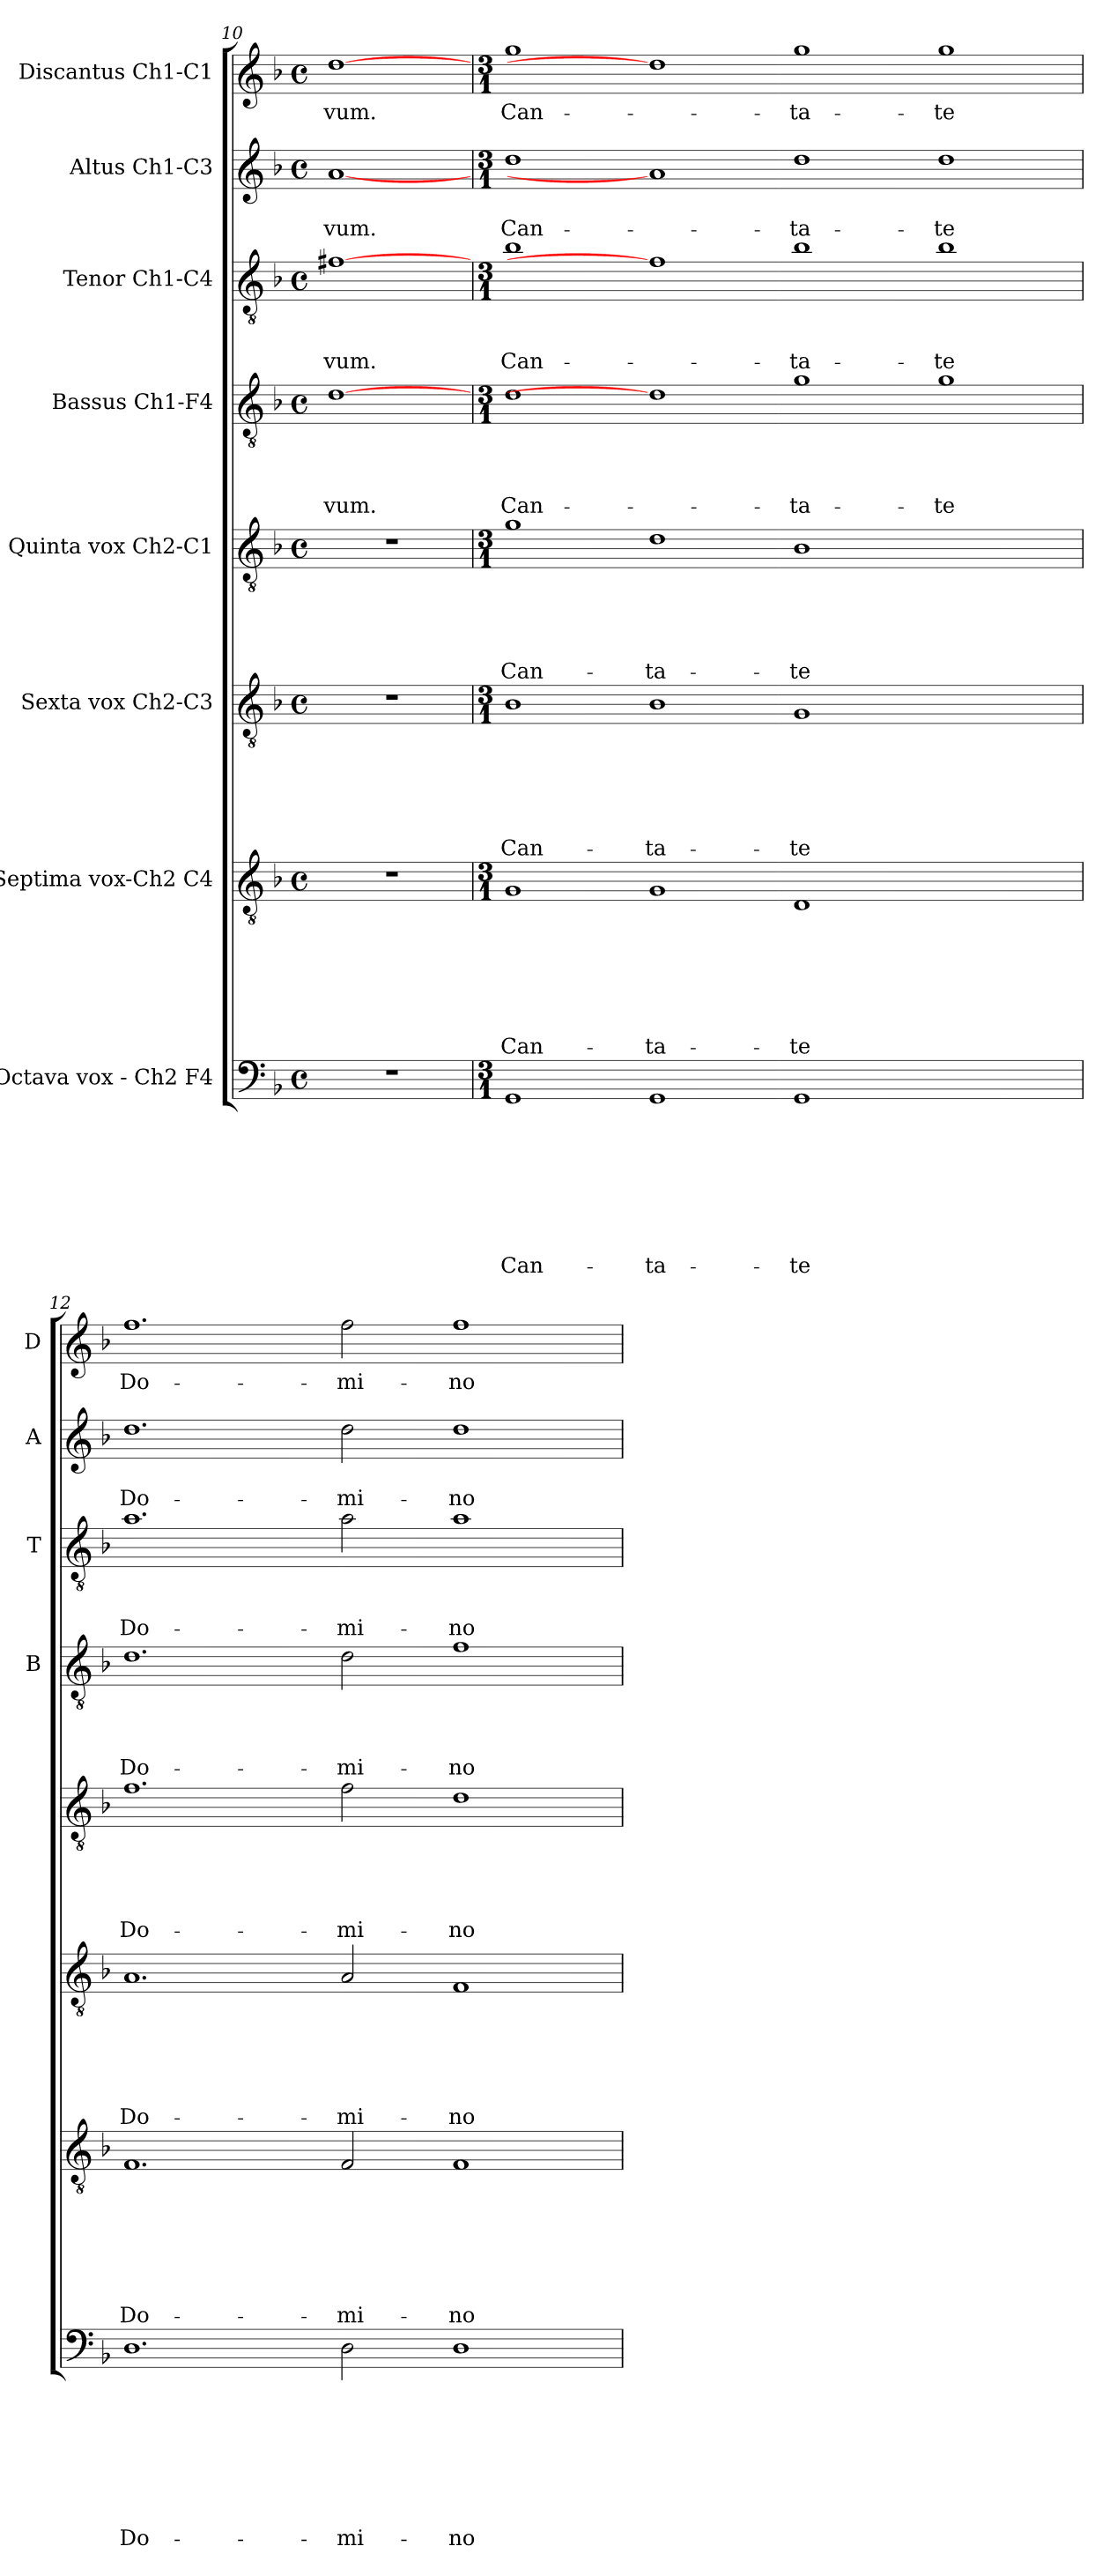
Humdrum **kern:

**kern	**text	**text	**text	**text	**text	**text	**text	**text	**kern	**text	**text	**text	**text	**text	**text	**text	**kern	**text	**text	**text	**text	**text	**text	**kern	**text	**text	**text	**text	**text	**kern	**text	**text	**text	**text	**kern	**text	**text	**text	**kern	**text	**text	**kern	**text
*part8	*part8	*part8	*part8	*part8	*part8	*part8	*part8	*part8	*part7	*part7	*part7	*part7	*part7	*part7	*part7	*part7	*part6	*part6	*part6	*part6	*part6	*part6	*part6	*part5	*part5	*part5	*part5	*part5	*part5	*part4	*part4	*part4	*part4	*part4	*part3	*part3	*part3	*part3	*part2	*part2	*part2	*part1	*part1
*staff8	*staff8	*staff8	*staff8	*staff8	*staff8	*staff8	*staff8	*staff8	*staff7	*staff7	*staff7	*staff7	*staff7	*staff7	*staff7	*staff7	*staff6	*staff6	*staff6	*staff6	*staff6	*staff6	*staff6	*staff5	*staff5	*staff5	*staff5	*staff5	*staff5	*staff4	*staff4	*staff4	*staff4	*staff4	*staff3	*staff3	*staff3	*staff3	*staff2	*staff2	*staff2	*staff1	*staff1
*I"Octava vox - Ch2 F4	*	*	*	*	*	*	*	*	*I"Septima  vox-Ch2 C4	*	*	*	*	*	*	*	*I"Sexta vox  Ch2-C3	*	*	*	*	*	*	*I"Quinta vox  Ch2-C1	*	*	*	*	*	*I"Bassus  Ch1-F4	*	*	*	*	*I"Tenor Ch1-C4	*	*	*	*I"Altus  Ch1-C3	*	*	*I"Discantus  Ch1-C1	*
*	*	*	*	*	*	*	*	*	*	*	*	*	*	*	*	*	*	*	*	*	*	*	*	*	*	*	*	*	*	*I'B	*	*	*	*	*I'T	*	*	*	*I'A	*	*	*I'D	*
*clefF4	*	*	*	*	*	*	*	*	*clefGv2	*	*	*	*	*	*	*	*clefGv2	*	*	*	*	*	*	*clefGv2	*	*	*	*	*	*clefGv2	*	*	*	*	*clefGv2	*	*	*	*clefG2	*	*	*clefG2	*
*k[b-]	*	*	*	*	*	*	*	*	*k[b-]	*	*	*	*	*	*	*	*k[b-]	*	*	*	*	*	*	*k[b-]	*	*	*	*	*	*k[b-]	*	*	*	*	*k[b-]	*	*	*	*k[b-]	*	*	*k[b-]	*
*F:	*	*	*	*	*	*	*	*	*F:	*	*	*	*	*	*	*	*F:	*	*	*	*	*	*	*F:	*	*	*	*	*	*F:	*	*	*	*	*F:	*	*	*	*F:	*	*	*F:	*
*M4/4	*	*	*	*	*	*	*	*	*M4/4	*	*	*	*	*	*	*	*M4/4	*	*	*	*	*	*	*M4/4	*	*	*	*	*	*M4/4	*	*	*	*	*M4/4	*	*	*	*M4/4	*	*	*M4/4	*
*met(c)	*	*	*	*	*	*	*	*	*met(c)	*	*	*	*	*	*	*	*met(c)	*	*	*	*	*	*	*met(c)	*	*	*	*	*	*met(c)	*	*	*	*	*met(c)	*	*	*	*met(c)	*	*	*met(c)	*
=10	=10	=10	=10	=10	=10	=10	=10	=10	=10	=10	=10	=10	=10	=10	=10	=10	=10	=10	=10	=10	=10	=10	=10	=10	=10	=10	=10	=10	=10	=10	=10	=10	=10	=10	=10	=10	=10	=10	=10	=10	=10	=10	=10
!	!	!	!	!	!	!	!	!	!	!	!	!	!	!	!	!	!	!	!	!	!	!	!	!	!	!	!	!	!	!	!	!	!	!LO:LY:b	!	!	!	!LO:LY:b	!	!	!LO:LY:b	!	!LO:LY:b
1r	.	.	.	.	.	.	.	.	1r	.	.	.	.	.	.	.	1r	.	.	.	.	.	.	1r	.	.	.	.	.	[1d	.	.	.	-vum.	[1f#X	.	.	-vum.	[1a	.	-vum.	[1dd	-vum.
=11	=11	=11	=11	=11	=11	=11	=11	=11	=11	=11	=11	=11	=11	=11	=11	=11	=11	=11	=11	=11	=11	=11	=11	=11	=11	=11	=11	=11	=11	=11	=11	=11	=11	=11	=11	=11	=11	=11	=11	=11	=11	=11	=11
*M3/1	*	*	*	*	*	*	*	*	*M3/1	*	*	*	*	*	*	*	*M3/1	*	*	*	*	*	*	*M3/1	*	*	*	*	*	*M3/1	*	*	*	*	*M3/1	*	*	*	*M3/1	*	*	*M3/1	*
!	!	!	!	!	!	!	!	!LO:LY:b	!	!	!	!	!	!	!	!LO:LY:b	!	!	!	!	!	!	!LO:LY:b	!	!	!	!	!	!LO:LY:b	!	!	!	!	!LO:LY:b	!	!	!	!LO:LY:b	!	!	!LO:LY:b	!	!LO:LY:b
1GG	.	.	.	.	.	.	.	Can-	1G	.	.	.	.	.	.	Can-	1B-	.	.	.	.	.	Can-	1g	.	.	.	.	Can-	1d	.	.	.	Can-	1b-	.	.	Can-	1dd	.	Can-	1gg	Can-
!	!	!	!	!	!	!	!	!LO:LY:b	!	!	!	!	!	!	!	!LO:LY:b	!	!	!	!	!	!	!LO:LY:b	!	!	!	!	!	!LO:LY:b	!	!	!	!	!	!	!	!	!	!	!	!	!	!
1GG	.	.	.	.	.	.	.	-ta-	1G	.	.	.	.	.	.	-ta-	1B-	.	.	.	.	.	-ta-	1d	.	.	.	.	-ta-	1d]	.	.	.	.	1f#]	.	.	.	1a]	.	.	1dd]	.
!	!	!	!	!	!	!	!	!LO:LY:b	!	!	!	!	!	!	!	!LO:LY:b	!	!	!	!	!	!	!LO:LY:b	!	!	!	!	!	!LO:LY:b	!	!	!	!	!LO:LY:b	!	!	!	!LO:LY:b	!	!	!LO:LY:b	!	!LO:LY:b
1GG	.	.	.	.	.	.	.	-te	1D	.	.	.	.	.	.	-te	1G	.	.	.	.	.	-te	1B-	.	.	.	.	-te	1g	.	.	.	-ta-	1b-	.	.	-ta-	1dd	.	-ta-	1gg	-ta-
!	!	!	!	!	!	!	!	!	!	!	!	!	!	!	!	!	!	!	!	!	!	!	!	!	!	!	!	!	!	!	!	!	!	!LO:LY:b	!	!	!	!LO:LY:b	!	!	!LO:LY:b	!	!LO:LY:b
1ryy	.	.	.	.	.	.	.	.	1ryy	.	.	.	.	.	.	.	1ryy	.	.	.	.	.	.	1ryy	.	.	.	.	.	1g	.	.	.	-te	1b-	.	.	-te	1dd	.	-te	1gg	-te
=12	=12	=12	=12	=12	=12	=12	=12	=12	=12	=12	=12	=12	=12	=12	=12	=12	=12	=12	=12	=12	=12	=12	=12	=12	=12	=12	=12	=12	=12	=12	=12	=12	=12	=12	=12	=12	=12	=12	=12	=12	=12	=12	=12
!	!	!	!	!	!	!	!	!LO:LY:b	!	!	!	!	!	!	!	!LO:LY:b	!	!	!	!	!	!	!LO:LY:b	!	!	!	!	!	!LO:LY:b	!	!	!	!	!LO:LY:b	!	!	!	!LO:LY:b	!	!	!LO:LY:b	!	!LO:LY:b
1.D	.	.	.	.	.	.	.	Do-	1.F	.	.	.	.	.	.	Do-	1.A	.	.	.	.	.	Do-	1.f	.	.	.	.	Do-	1.d	.	.	.	Do-	1.a	.	.	Do-	1.dd	.	Do-	1.ff	Do-
!	!	!	!	!	!	!	!	!LO:LY:b	!	!	!	!	!	!	!	!LO:LY:b	!	!	!	!	!	!	!LO:LY:b	!	!	!	!	!	!LO:LY:b	!	!	!	!	!LO:LY:b	!	!	!	!LO:LY:b	!	!	!LO:LY:b	!	!LO:LY:b
2D\	.	.	.	.	.	.	.	-mi-	2F/	.	.	.	.	.	.	-mi-	2A/	.	.	.	.	.	-mi-	2f\	.	.	.	.	-mi-	2d\	.	.	.	-mi-	2a\	.	.	-mi-	2dd\	.	-mi-	2ff\	-mi-
!	!	!	!	!	!	!	!	!LO:LY:b	!	!	!	!	!	!	!	!LO:LY:b	!	!	!	!	!	!	!LO:LY:b	!	!	!	!	!	!LO:LY:b	!	!	!	!	!LO:LY:b	!	!	!	!LO:LY:b	!	!	!LO:LY:b	!	!LO:LY:b
1D	.	.	.	.	.	.	.	-no	1F	.	.	.	.	.	.	-no	1F	.	.	.	.	.	-no	1d	.	.	.	.	-no	1f	.	.	.	-no	1a	.	.	-no	1dd	.	-no	1ff	-no
=	=	=	=	=	=	=	=	=	=	=	=	=	=	=	=	=	=	=	=	=	=	=	=	=	=	=	=	=	=	=	=	=	=	=	=	=	=	=	=	=	=	=	=
*-	*-	*-	*-	*-	*-	*-	*-	*-	*-	*-	*-	*-	*-	*-	*-	*-	*-	*-	*-	*-	*-	*-	*-	*-	*-	*-	*-	*-	*-	*-	*-	*-	*-	*-	*-	*-	*-	*-	*-	*-	*-	*-	*-
